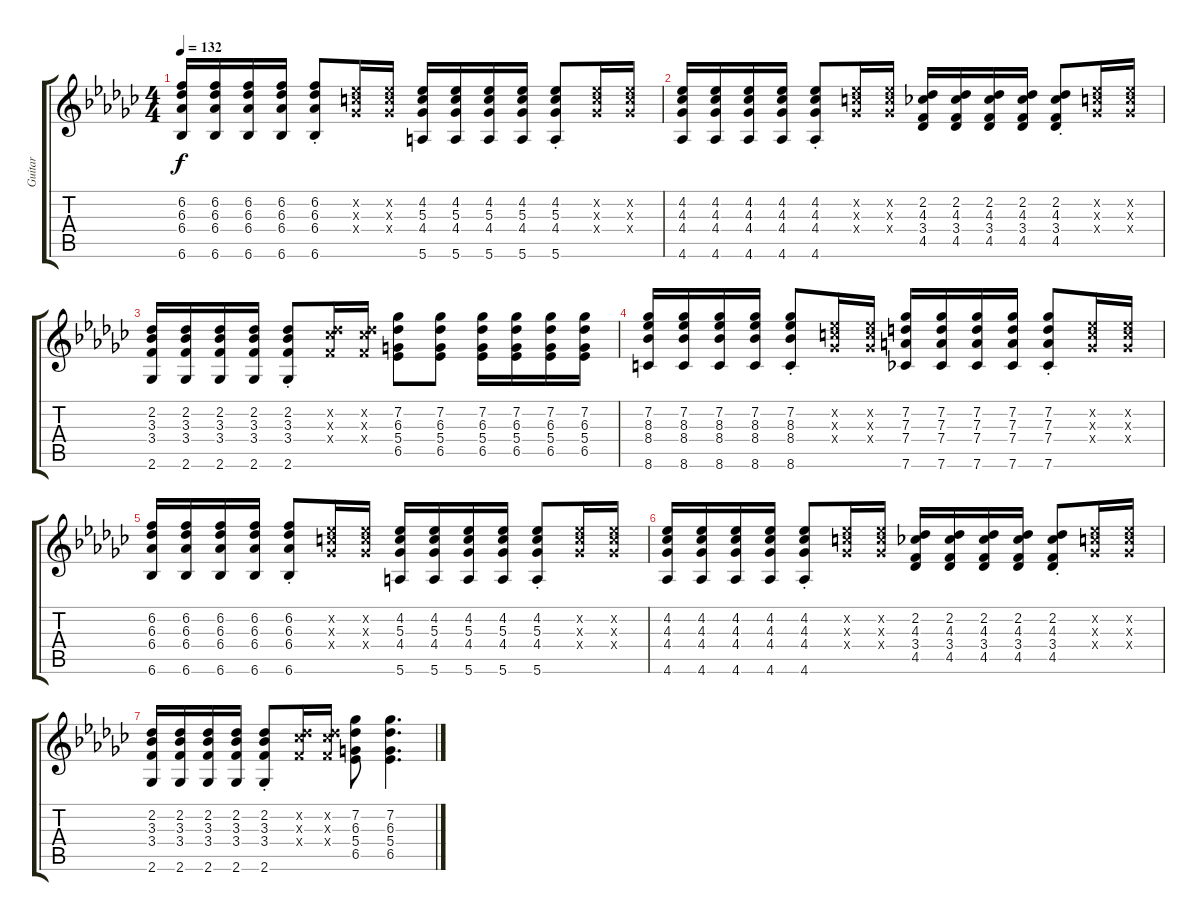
\track ("Guitar" "Guitar") {instrument overdrivenguitar}
\staff {score tabs}
\tuning (E4 B3 G3 D3 A2 E2) {hide}
\ts (4 4)
\tempo 132
\clef g2
\ks gb
(6.2 6.3 6.4 6.6).16{dy f} (6.2 6.3 6.4 6.6).16 (6.2 6.3 6.4 6.6).16 (6.2 6.3 6.4 6.6).16 (6.2{st} 6.3{st} 6.4{st} 6.6{st}).8 (4.2{x} 5.3{x} 4.4{x}).16 (4.2{x} 5.3{x} 4.4{x}).16 (4.2 5.3 4.4 5.6).16 (4.2 5.3 4.4 5.6).16 (4.2 5.3 4.4 5.6).16 (4.2 5.3 4.4 5.6).16 (4.2{st} 5.3{st} 4.4{st} 5.6).8 (4.2{x} 5.3{x} 4.4{x}).16 (4.2{x} 5.3{x} 4.4{x}).16 |
(4.2 4.3 4.4 4.6).16 (4.2 4.3 4.4 4.6).16 (4.2 4.3 4.4 4.6).16 (4.2 4.3 4.4 4.6).16 (4.2{st} 4.3{st} 4.4{st} 4.6{st}).8 (4.2{x} 5.3{x} 4.4{x}).16 (4.2{x} 5.3{x} 4.4{x}).16 (2.2 4.3 3.4 4.5).16 (2.2 4.3 3.4 4.5).16 (2.2 4.3 3.4 4.5).16 (2.2 4.3 3.4 4.5).16 (2.2{st} 4.3{st} 3.4{st} 4.5).8 (4.2{x} 5.3{x} 4.4{x}).16 (4.2{x} 5.3{x} 4.4{x}).16 |
(2.2 3.3 3.4 2.6).16 (2.2 3.3 3.4 2.6).16 (2.2 3.3 3.4 2.6).16 (2.2 3.3 3.4 2.6).16 (2.2{st} 3.3{st} 3.4{st} 2.6{st}).8 (2.2{x} 4.3{x} 3.4{x}).16 (2.2{x} 4.3{x} 3.4{x}).16 (7.2 6.3 5.4 6.5).8 (7.2 6.3 5.4 6.5).8 (7.2 6.3 5.4 6.5).16 (7.2 6.3 5.4 6.5).16 (7.2 6.3 5.4 6.5).16 (7.2 6.3 5.4 6.5).16 |
(7.2 8.3 8.4 8.6).16 (7.2 8.3 8.4 8.6).16 (7.2 8.3 8.4 8.6).16 (7.2 8.3 8.4 8.6).16 (7.2{st} 8.3{st} 8.4{st} 8.6{st}).8 (4.2{x} 5.3{x} 4.4{x}).16 (4.2{x} 5.3{x} 4.4{x}).16 (7.2 7.3 7.4 7.6).16 (7.2 7.3 7.4 7.6).16 (7.2 7.3 7.4 7.6).16 (7.2 7.3 7.4 7.6).16 (7.2{st} 7.3{st} 7.4{st} 7.6{st}).8 (4.2{x} 5.3{x} 4.4{x}).16 (4.2{x} 5.3{x} 4.4{x}).16 |
(6.2 6.3 6.4 6.6).16 (6.2 6.3 6.4 6.6).16 (6.2 6.3 6.4 6.6).16 (6.2 6.3 6.4 6.6).16 (6.2{st} 6.3{st} 6.4{st} 6.6{st}).8 (4.2{x} 5.3{x} 4.4{x}).16 (4.2{x} 5.3{x} 4.4{x}).16 (4.2 5.3 4.4 5.6).16 (4.2 5.3 4.4 5.6).16 (4.2 5.3 4.4 5.6).16 (4.2 5.3 4.4 5.6).16 (4.2{st} 5.3{st} 4.4{st} 5.6).8 (4.2{x} 5.3{x} 4.4{x}).16 (4.2{x} 5.3{x} 4.4{x}).16 |
(4.2 4.3 4.4 4.6).16 (4.2 4.3 4.4 4.6).16 (4.2 4.3 4.4 4.6).16 (4.2 4.3 4.4 4.6).16 (4.2{st} 4.3{st} 4.4{st} 4.6{st}).8 (4.2{x} 5.3{x} 4.4{x}).16 (4.2{x} 5.3{x} 4.4{x}).16 (2.2 4.3 3.4 4.5).16 (2.2 4.3 3.4 4.5).16 (2.2 4.3 3.4 4.5).16 (2.2 4.3 3.4 4.5).16 (2.2{st} 4.3{st} 3.4{st} 4.5).8 (4.2{x} 5.3{x} 4.4{x}).16 (4.2{x} 5.3{x} 4.4{x}).16 |
(2.2 3.3 3.4 2.6).16 (2.2 3.3 3.4 2.6).16 (2.2 3.3 3.4 2.6).16 (2.2 3.3 3.4 2.6).16 (2.2{st} 3.3{st} 3.4{st} 2.6{st}).8 (2.2{x} 4.3{x} 3.4{x}).16 (2.2{x} 4.3{x} 3.4{x}).16 (7.2 6.3 5.4 6.5).8 (7.2 6.3 5.4 6.5).4{d}
